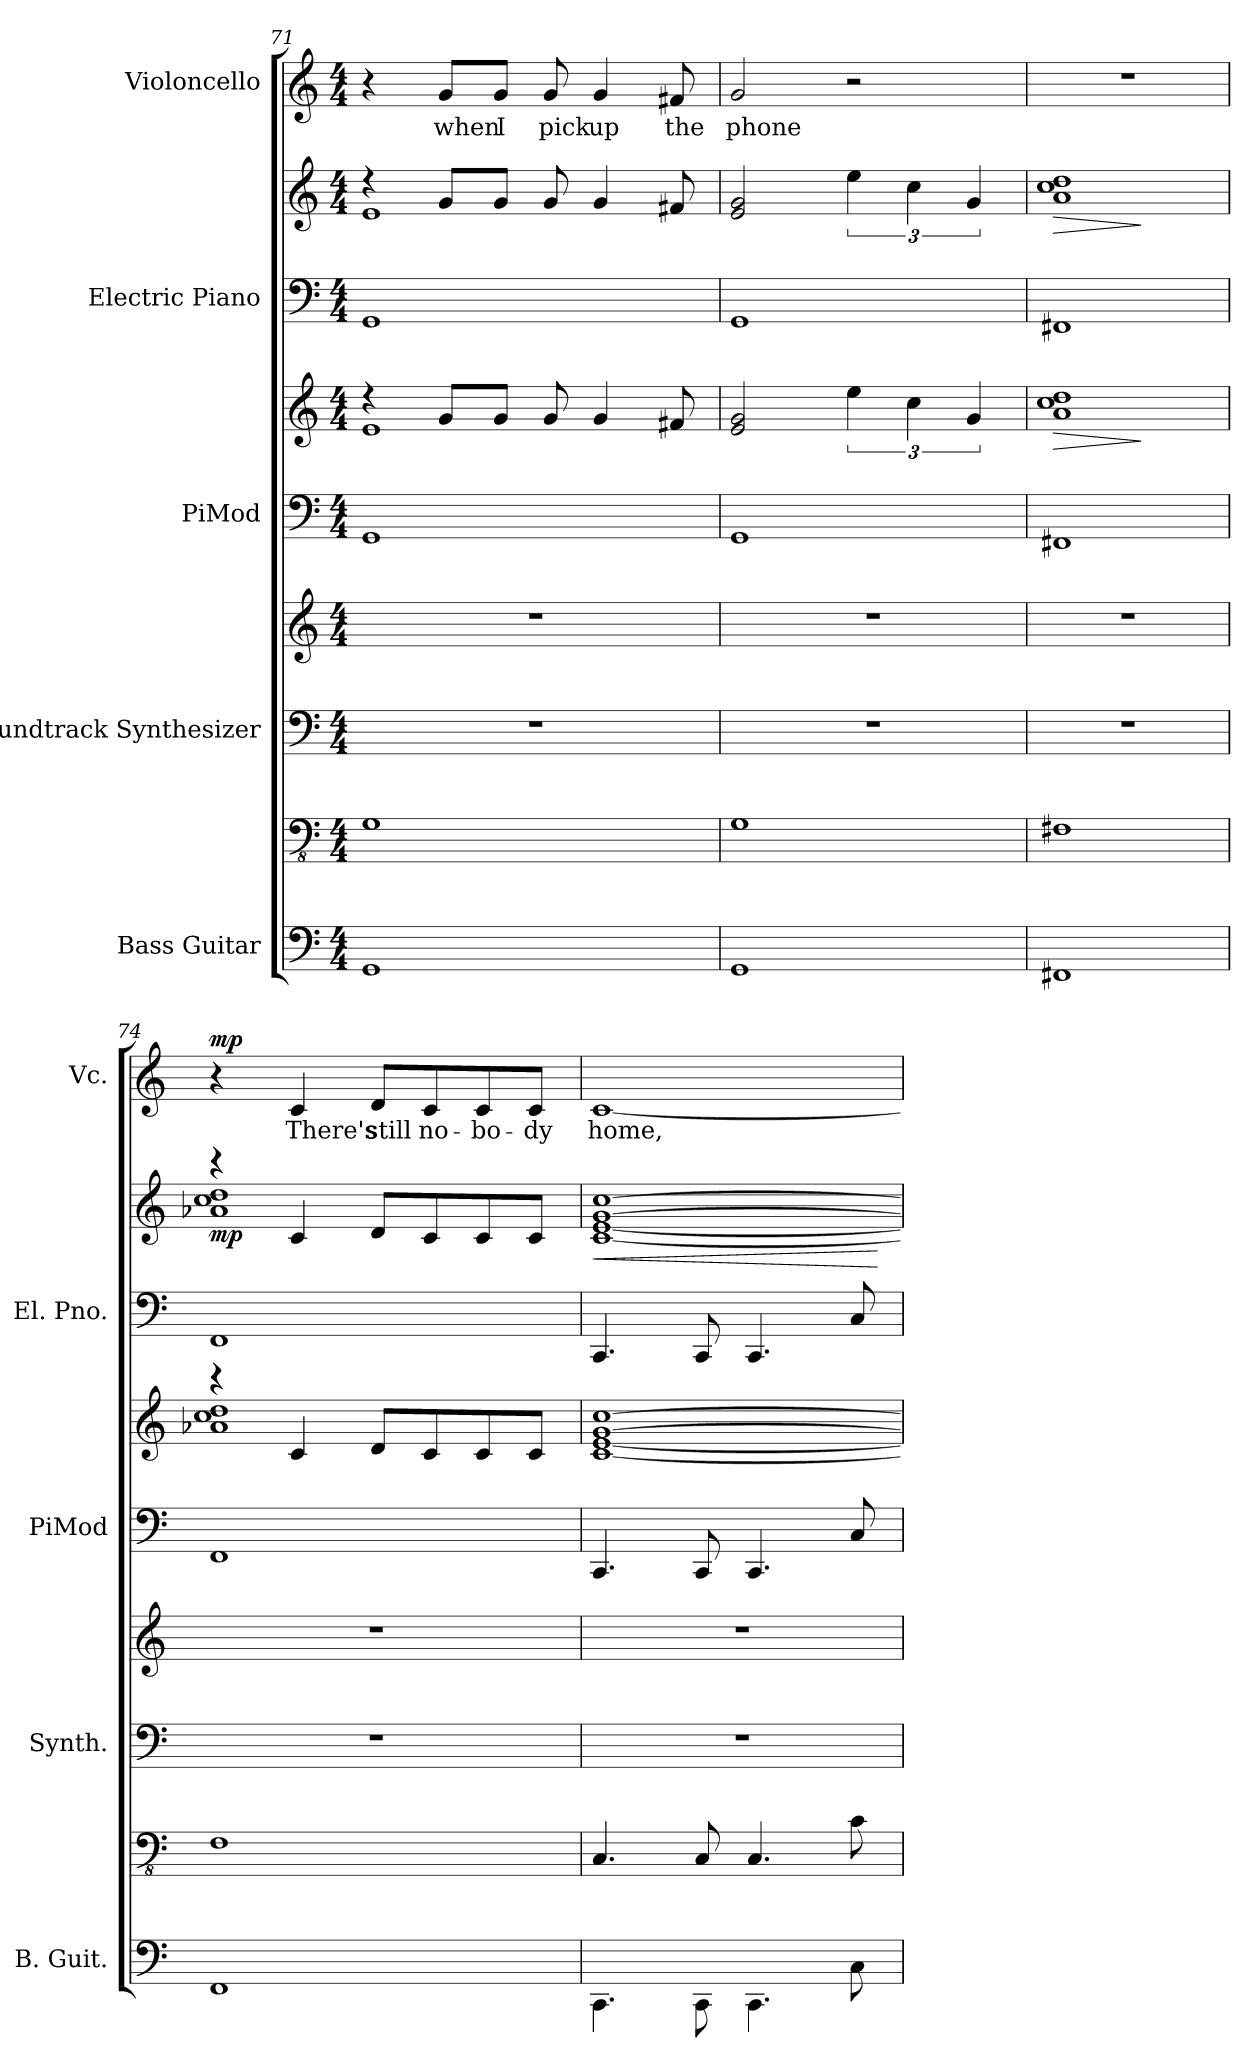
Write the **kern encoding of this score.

**kern	**kern	**kern	**kern	**kern	**kern	**dynam	**kern	**kern	**dynam	**kern	**text	**dynam
*part5	*part5	*part4	*part4	*part3	*part3	*part3	*part2	*part2	*part2	*part1	*part1	*part1
*staff9	*staff8	*staff7	*staff6	*staff5	*staff4	*staff4/5	*staff3	*staff2	*staff2/3	*staff1	*staff1	*staff1
*I"Bass Guitar	*	*I"Soundtrack Synthesizer	*	*I"PiMod	*	*	*I"Electric Piano	*	*	*I"Violoncello	*	*
*I'B. Guit.	*	*I'Synth.	*	*I'PiMod	*	*	*I'El. Pno.	*	*	*I'Vc.	*	*
*	*clefFv4	*clefF4	*clefG2	*clefF4	*clefG2	*	*clefF4	*clefG2	*	*clefG2	*	*
*k[]	*k[]	*k[]	*k[]	*k[]	*k[]	*	*k[]	*k[]	*	*k[]	*	*
*M4/4	*M4/4	*M4/4	*M4/4	*M4/4	*M4/4	*	*M4/4	*M4/4	*	*M4/4	*	*
=71	=71	=71	=71	=71	=71	=71	=71	=71	=71	=71	=71	=71
*	*	*	*	*	*^	*	*	*^	*	*	*	*
1GG	1GG	1r	1r	1GG	4r	1e	.	1GG	4r	1e	.	4r	.	.
.	.	.	.	.	8g/L	.	.	.	8g/L	.	.	8g/L	when	.
.	.	.	.	.	8g/J	.	.	.	8g/J	.	.	8g/J	I	.
.	.	.	.	.	8g/	.	.	.	8g/	.	.	8g/	pick	.
.	.	.	.	.	4g/	.	.	.	4g/	.	.	4g/	up	.
.	.	.	.	.	8f#X/	.	.	.	8f#X/	.	.	8f#X/	the	.
*	*	*	*	*	*v	*v	*	*	*v	*v	*	*	*	*
=72	=72	=72	=72	=72	=72	=72	=72	=72	=72	=72	=72	=72
1GG	1GG	1r	1r	1GG	2e/ 2g/	.	1GG	2e/ 2g/	.	2g/	phone	.
.	.	.	.	.	6ee\	.	.	6ee\	.	2r	.	.
.	.	.	.	.	6cc\	.	.	6cc\	.	.	.	.
.	.	.	.	.	6g/	.	.	6g/	.	.	.	.
=73	=73	=73	=73	=73	=73	=73	=73	=73	=73	=73	=73	=73
!	!	!	!	!	!	!LO:HP:b	!	!	!LO:HP:b	!	!	!
1FF#X	1FF#X	1r	1r	1FF#X	1a 1cc 1dd	>	1FF#X	1a 1cc 1dd	>	1r	.	.
.	.	.	.	.	.	]	.	.	]	.	.	.
!!LO:PB:g=z
=74	=74	=74	=74	=74	=74	=74	=74	=74	=74	=74	=74	=74
*	*	*	*	*	*^	*	*	*^	*	*	*	*
!	!	!	!	!	!	!	!	!	!	!	!LO:DY:b	!	!	!LO:DY:b
1FF	1FF	1r	1r	1FF	4r	1a-X 1cc 1dd	.	1FF	4r	1a-X 1cc 1dd	mp	4r	.	mp
.	.	.	.	.	4c/	.	.	.	4c/	.	.	4c/	There's	.
.	.	.	.	.	8d/L	.	.	.	8d/L	.	.	8d/L	still	.
.	.	.	.	.	8c/	.	.	.	8c/	.	.	8c/	no-	.
.	.	.	.	.	8c/	.	.	.	8c/	.	.	8c/	-bo-	.
.	.	.	.	.	8c/J	.	.	.	8c/J	.	.	8c/J	-dy	.
*	*	*	*	*	*v	*v	*	*	*v	*v	*	*	*	*
=75	=75	=75	=75	=75	=75	=75	=75	=75	=75	=75	=75	=75
!	!	!	!	!	!	!	!	!	!LO:HP:b	!	!	!
4.CC\	4.CC/	1r	1r	4.CC/	[1c [1e [1g [1cc	.	4.CC/	[1c [1e [1g [1cc	<	[1c	home,	.
8CC\	8CC/	.	.	8CC/	.	.	8CC/	.	.	.	.	.
4.CC\	4.CC/	.	.	4.CC/	.	.	4.CC/	.	.	.	.	.
8C\	8C\	.	.	8C/	.	.	8C/	.	.	.	.	.
.	.	.	.	.	.	.	.	.	[	.	.	.
=	=	=	=	=	=	=	=	=	=	=	=	=
*-	*-	*-	*-	*-	*-	*-	*-	*-	*-	*-	*-	*-
